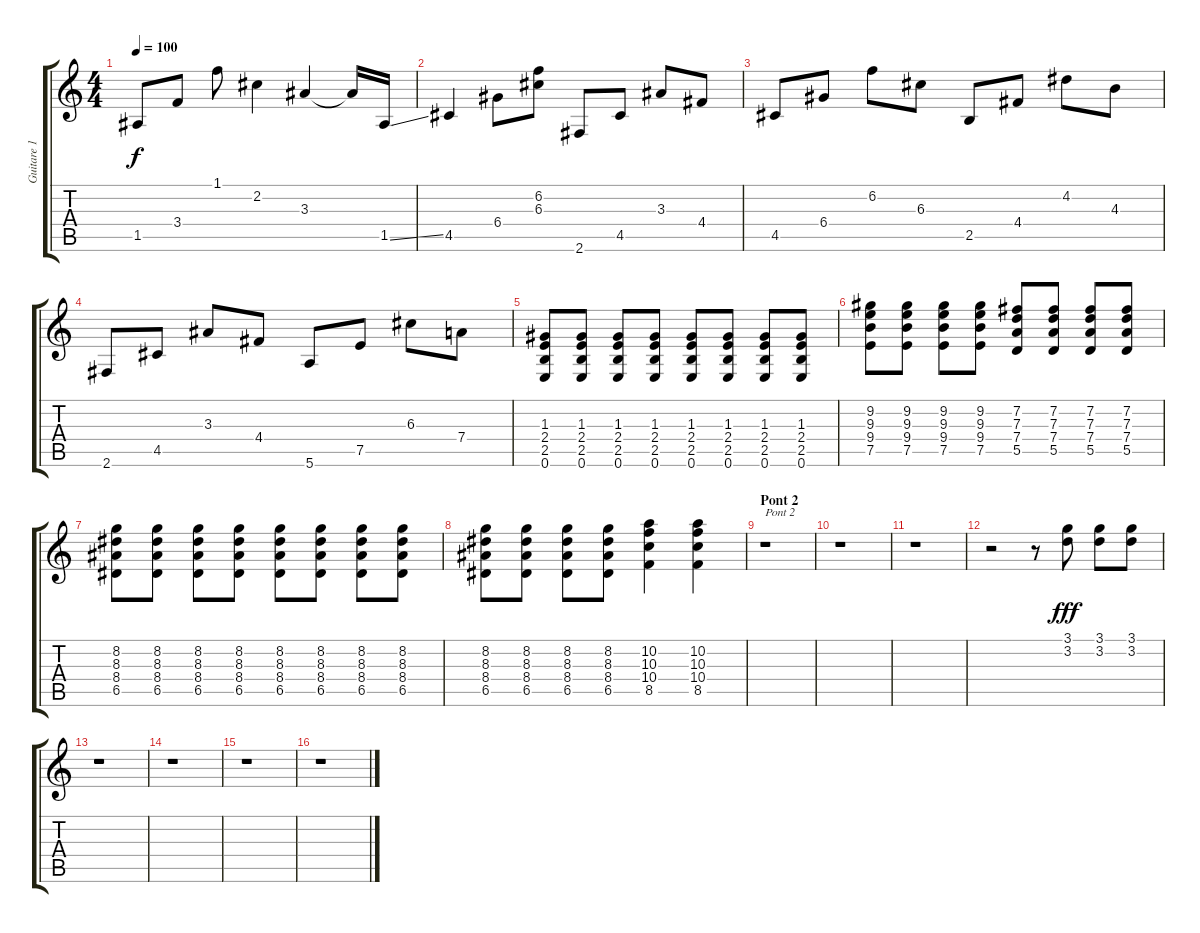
\track ("Guitare 1" "Guitare 1") {instrument overdrivenguitar}
\staff {score tabs}
\tuning (E4 B3 G3 D3 A2 E2) {hide}
\ts (4 4)
\tempo 100
\clef g2
\ks c
1.5.8{dy f} 3.4.8 1.1.8 2.2.4 3.3.4 3.3{t}.16 1.5{ss}.16 |
4.5.4 6.4.8 (6.2 6.3).8 2.6.8 4.5.8 3.3.8 4.4.8 |
4.5.8 6.4.8 6.2.8 6.3.8 2.5.8 4.4.8 4.2.8 4.3.8 |
2.6.8 4.5.8 3.3.8 4.4.8 5.6.8 7.5.8 6.3.8 7.4.8 |
(1.3 2.4 2.5 0.6).8{volume 9} (1.3 2.4 2.5 0.6).8 (1.3 2.4 2.5 0.6).8 (1.3 2.4 2.5 0.6).8 (1.3 2.4 2.5 0.6).8 (1.3 2.4 2.5 0.6).8 (1.3 2.4 2.5 0.6).8 (1.3 2.4 2.5 0.6).8 |
(9.2 9.3 9.4 7.5).8 (9.2 9.3 9.4 7.5).8 (9.2 9.3 9.4 7.5).8 (9.2 9.3 9.4 7.5).8 (7.2 7.3 7.4 5.5).8 (7.2 7.3 7.4 5.5).8 (7.2 7.3 7.4 5.5).8 (7.2 7.3 7.4 5.5).8 |
(8.2 8.3 8.4 6.5).8 (8.2 8.3 8.4 6.5).8 (8.2 8.3 8.4 6.5).8 (8.2 8.3 8.4 6.5).8 (8.2 8.3 8.4 6.5).8 (8.2 8.3 8.4 6.5).8 (8.2 8.3 8.4 6.5).8 (8.2 8.3 8.4 6.5).8 |
(8.2 8.3 8.4 6.5).8 (8.2 8.3 8.4 6.5).8 (8.2 8.3 8.4 6.5).8 (8.2 8.3 8.4 6.5).8 (10.2 10.3 10.4 8.5).4 (10.2 10.3 10.4 8.5).4 |
\section ("" "Pont 2")
r.1{txt "Pont 2"} |
r.1 |
r.1 |
r.2 r.8 (3.1 3.2).8{dy fff} (3.1 3.2).8 (3.1 3.2).8 |
r.1 |
r.1 |
r.1 |
r.1
